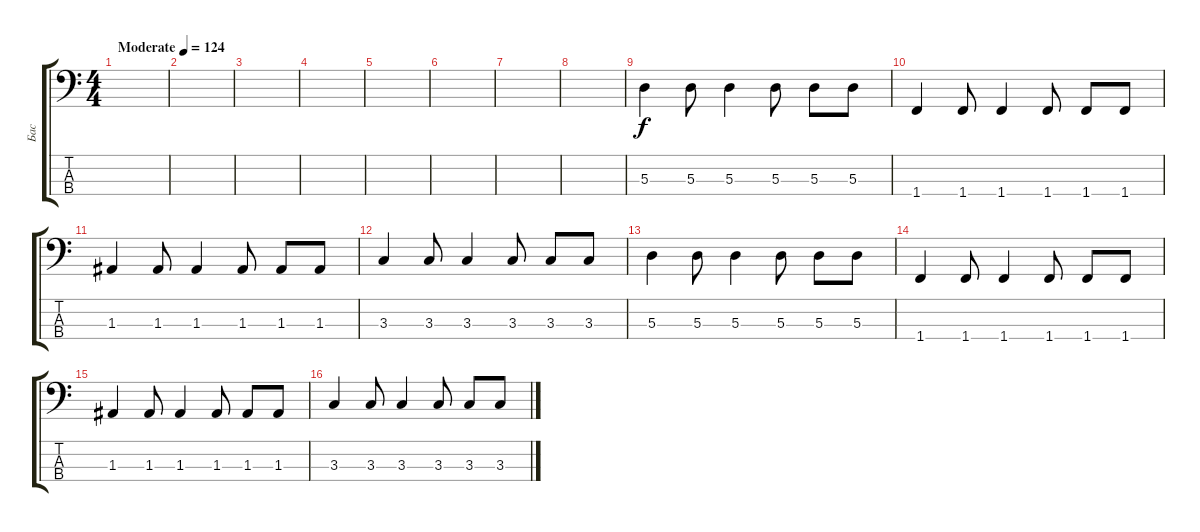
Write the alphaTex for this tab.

\track ("Бас" "Бас") {instrument electricbassfinger}
\staff {score tabs}
\tuning (G2 D2 A1 E1) {hide}
\ts (4 4)
\tempo (124 "Moderate")
\clef f4
\ks c
|
|
|
|
|
|
|
|
5.3.4 5.3.8 5.3.4 5.3.8 5.3.8 5.3.8 |
1.4.4 1.4.8 1.4.4 1.4.8 1.4.8 1.4.8 |
1.3.4 1.3.8 1.3.4 1.3.8 1.3.8 1.3.8 |
3.3.4 3.3.8 3.3.4 3.3.8 3.3.8 3.3.8 |
5.3.4 5.3.8 5.3.4 5.3.8 5.3.8 5.3.8 |
1.4.4 1.4.8 1.4.4 1.4.8 1.4.8 1.4.8 |
1.3.4 1.3.8 1.3.4 1.3.8 1.3.8 1.3.8 |
3.3.4 3.3.8 3.3.4 3.3.8 3.3.8 3.3.8
